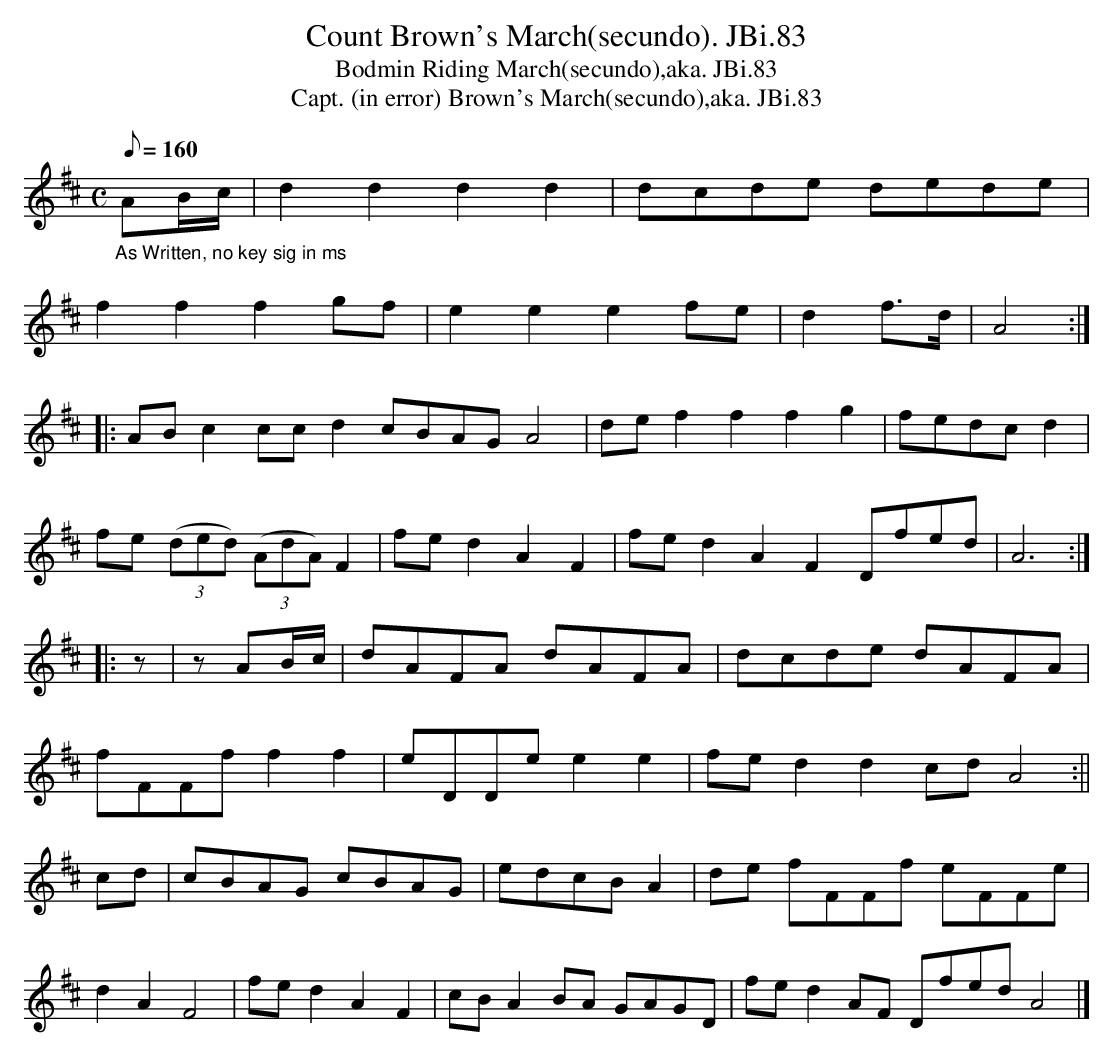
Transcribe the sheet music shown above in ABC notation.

X:1
T:Count Brown's March(secundo). JBi.83
T:Bodmin Riding March(secundo),aka. JBi.83
T:Capt. (in error) Brown's March(secundo),aka. JBi.83
M:C
Q:160
K:D
"_As Written, no key sig in ms"AB/c/|d2d2d2d2|dcde dede|
f2f2f2g-f|e2e2e2f-e|d2f>d|A4:|
|:ABc2ccd2cBAG A4|def2f2f2g2|fedcd2|
fe ((3ded) ((3AdA) F2|f-ed2A2F2|fed2A2F2Dfed|A6:|
|:z|zAB/c/|dAFA dAFA|dcde dAFA|
fFFff2f2|eDDee2e2|fed2d2cdA4:||
cd|cBAG cBAG|edcBA2|de fFFf eFFe|
d2A2F4|fed2A2F2|cBA2BA GAGD|fed2AF DfedA4|]
